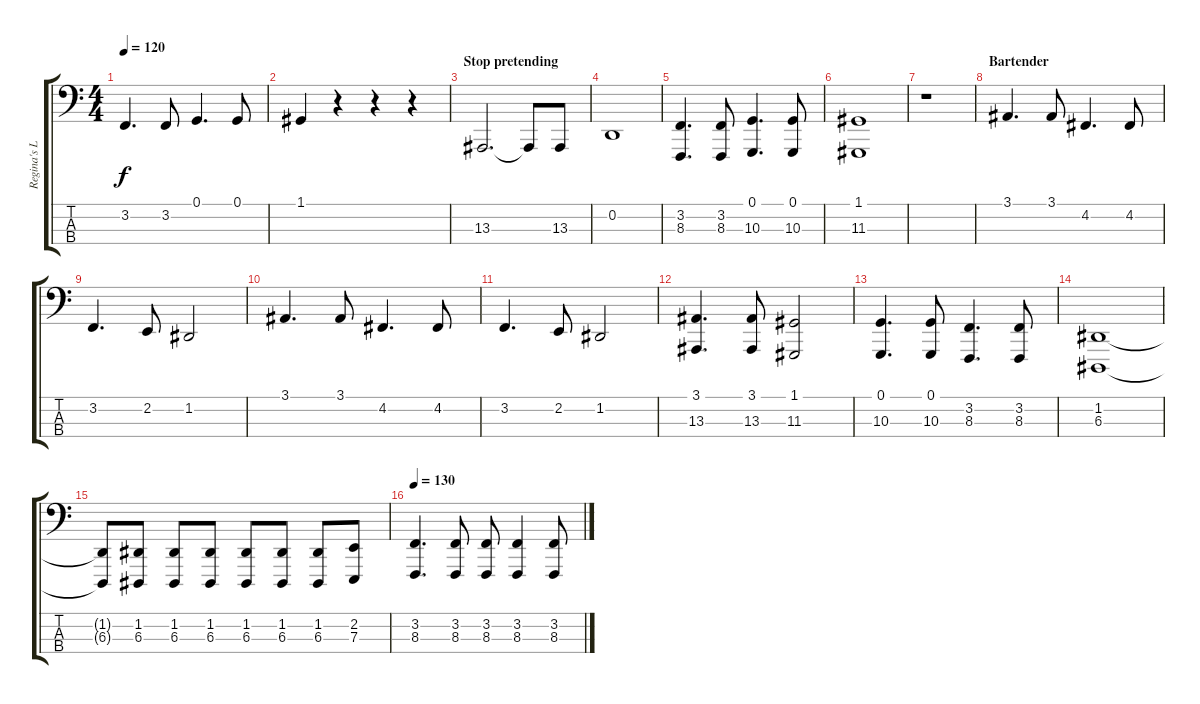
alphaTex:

\track ("Regina's Left Hand" "Regina's L") {instrument brightacousticpiano}
\staff {score tabs}
\tuning (G2 D2 A0 E-1) {hide}
\ts (4 4)
\tempo 120
\clef f4
\ks c
3.2.4{d dy f} 3.2.8 0.1.4{d} 0.1.8 |
1.1.4 r.4 r.4 r.4 |
\section ("" "Stop pretending")
13.3.2{d} 13.3{t}.8 13.3.8 |
0.2.1 |
(3.2 8.3).4{d} (3.2 8.3).8 (0.1 10.3).4{d} (0.1 10.3).8 |
(1.1 11.3).1 |
r.1 |
\section ("" "Bartender")
3.1.4{d} 3.1.8 4.2.4{d} 4.2.8 |
3.2.4{d} 2.2.8 1.2.2 |
3.1.4{d} 3.1.8 4.2.4{d} 4.2.8 |
3.2.4{d} 2.2.8 1.2.2 |
(3.1 13.3).4{d} (3.1 13.3).8 (1.1 11.3).2 |
(0.1 10.3).4{d} (0.1 10.3).8 (3.2 8.3).4{d} (3.2 8.3).8 |
(1.2 6.3).1 |
(1.2{t} 6.3{t}).8 (1.2 6.3).8 (1.2 6.3).8 (1.2 6.3).8 (1.2 6.3).8 (1.2 6.3).8 (1.2 6.3).8 (2.2 7.3).8 |
\tempo 130
(3.2 8.3).4{d} (3.2 8.3).8 (3.2 8.3).8 (3.2 8.3).4 (3.2 8.3).8
